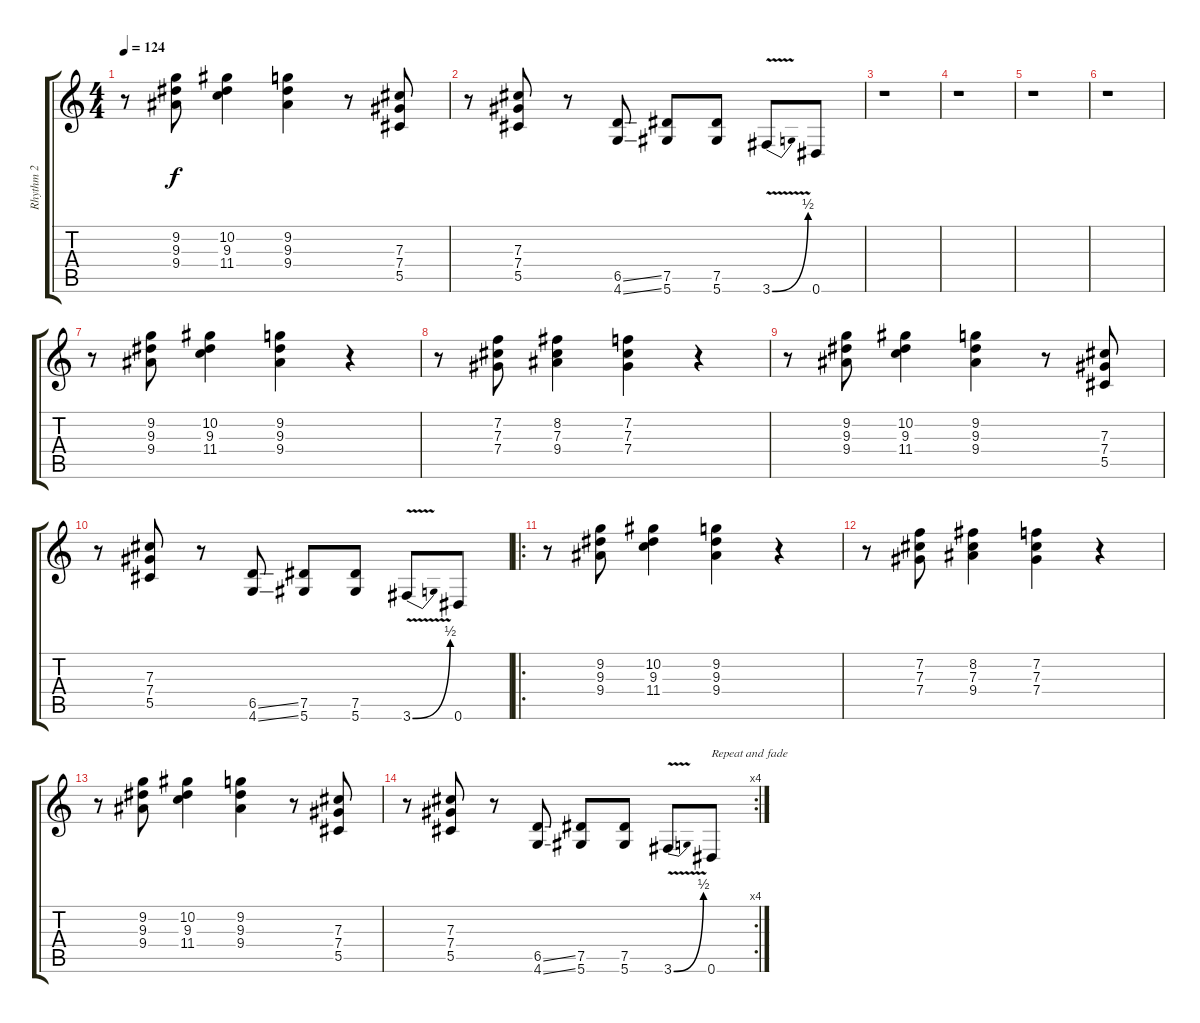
\track ("Rhythm 2" "Rhythm 2") {instrument overdrivenguitar}
\staff {score tabs}
\tuning (Eb4 Bb3 Gb3 Db3 Ab2 Eb2) {hide}
\ts (4 4)
\tempo 124
\clef g2
\ks c
r.8{dy f} (9.2 9.3 9.4).8 (10.2 9.3 11.4).4 (9.2 9.3 9.4).4 r.8 (7.3 7.4 5.5).8 |
r.8 (7.3 7.4 5.5).8 r.8 (6.5{ss} 4.6{ss}).8 (7.5 5.6).8 (7.5 5.6).8 3.6{be (bend 0 0 60 2) v}.8 0.6.8 |
r.1 |
r.1 |
r.1 |
r.1 |
r.8 (9.2 9.3 9.4).8 (10.2 9.3 11.4).4 (9.2 9.3 9.4).4 r.4 |
r.8 (7.2 7.3 7.4).8 (8.2 7.3 9.4).4 (7.2 7.3 7.4).4 r.4 |
r.8 (9.2 9.3 9.4).8 (10.2 9.3 11.4).4 (9.2 9.3 9.4).4 r.8 (7.3 7.4 5.5).8 |
r.8 (7.3 7.4 5.5).8 r.8 (6.5{ss} 4.6{ss}).8 (7.5 5.6).8 (7.5 5.6).8 3.6{be (bend 0 0 60 2) v}.8 0.6.8 |
\ro
r.8 (9.2 9.3 9.4).8 (10.2 9.3 11.4).4 (9.2 9.3 9.4).4 r.4 |
r.8 (7.2 7.3 7.4).8 (8.2 7.3 9.4).4 (7.2 7.3 7.4).4 r.4 |
r.8 (9.2 9.3 9.4).8 (10.2 9.3 11.4).4 (9.2 9.3 9.4).4 r.8 (7.3 7.4 5.5).8 |
\rc 4
r.8 (7.3 7.4 5.5).8 r.8 (6.5{ss} 4.6{ss}).8 (7.5 5.6).8 (7.5 5.6).8 3.6{be (bend 0 0 60 2) v}.8 0.6.8{txt "Repeat and fade"}
